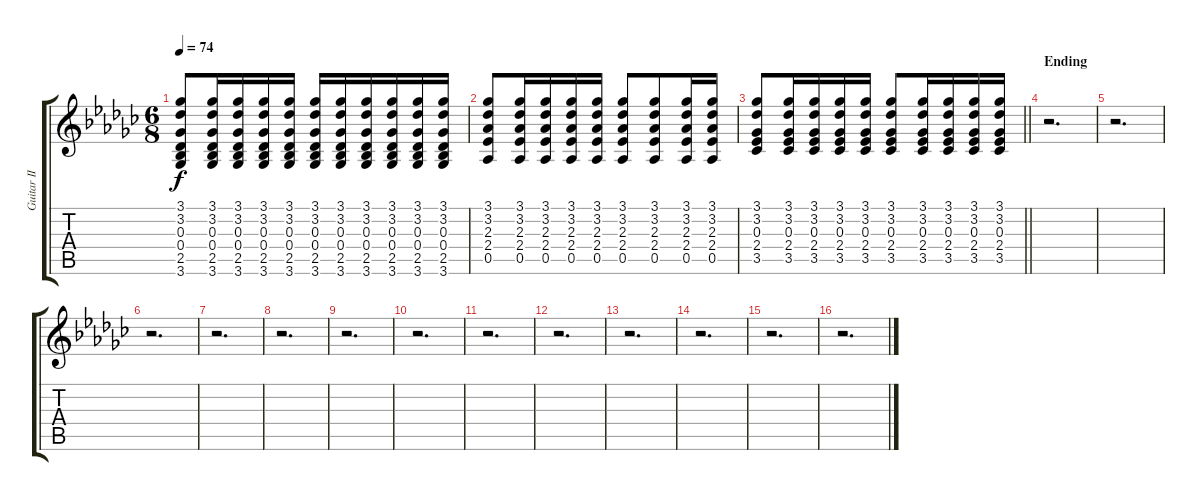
\track ("Guitar II" "Guitar II") {instrument acousticguitarsteel}
\staff {score tabs}
\tuning (Eb4 Bb3 Gb3 Db3 Ab2 Eb2) {hide}
\ts (6 8)
\tempo 74
\clef g2
\ks gb
(3.1 3.2 0.3 0.4 2.5 3.6).8{dy f} (3.1 3.2 0.3 0.4 2.5 3.6).16 (3.1 3.2 0.3 0.4 2.5 3.6).16 (3.1 3.2 0.3 0.4 2.5 3.6).16 (3.1 3.2 0.3 0.4 2.5 3.6).16 (3.1 3.2 0.3 0.4 2.5 3.6).16 (3.1 3.2 0.3 0.4 2.5 3.6).16 (3.1 3.2 0.3 0.4 2.5 3.6).16 (3.1 3.2 0.3 0.4 2.5 3.6).16 (3.1 3.2 0.3 0.4 2.5 3.6).16 (3.1 3.2 0.3 0.4 2.5 3.6).16 |
(3.1 3.2 2.3 2.4 0.5).8 (3.1 3.2 2.3 2.4 0.5).16 (3.1 3.2 2.3 2.4 0.5).16 (3.1 3.2 2.3 2.4 0.5).16 (3.1 3.2 2.3 2.4 0.5).16 (3.1 3.2 2.3 2.4 0.5).8 (3.1 3.2 2.3 2.4 0.5).8 (3.1 3.2 2.3 2.4 0.5).16 (3.1 3.2 2.3 2.4 0.5).16 |
\barLineRight lightlight
(3.1 3.2 0.3 2.4 3.5).8 (3.1 3.2 0.3 2.4 3.5).16 (3.1 3.2 0.3 2.4 3.5).16 (3.1 3.2 0.3 2.4 3.5).16 (3.1 3.2 0.3 2.4 3.5).16 (3.1 3.2 0.3 2.4 3.5).8 (3.1 3.2 0.3 2.4 3.5).16 (3.1 3.2 0.3 2.4 3.5).16 (3.1 3.2 0.3 2.4 3.5).16 (3.1 3.2 0.3 2.4 3.5).16 |
\section ("" "Ending")
r.2{d} |
r.2{d} |
r.2{d} |
r.2{d} |
r.2{d} |
r.2{d} |
r.2{d} |
r.2{d} |
r.2{d} |
r.2{d} |
r.2{d} |
r.2{d} |
r.2{d}
